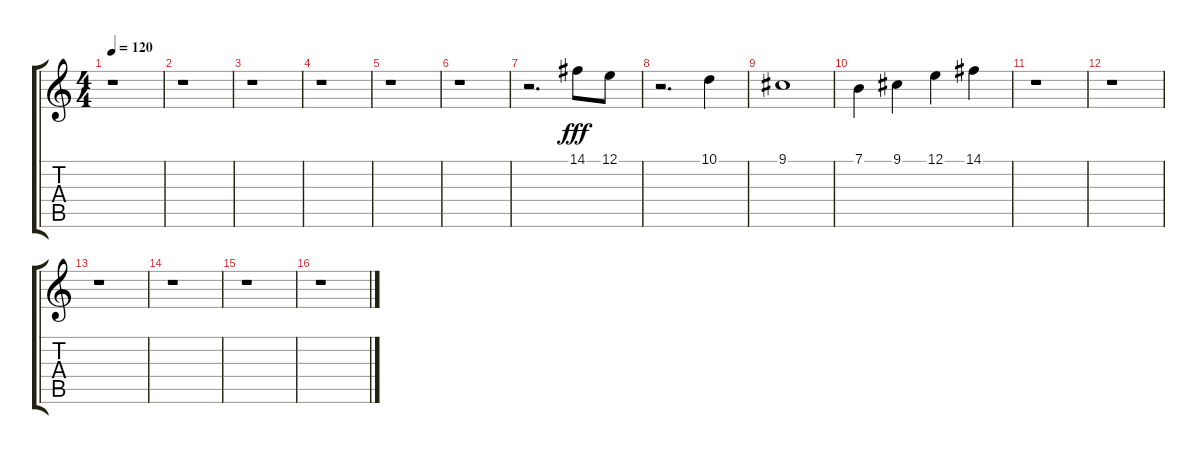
\track "" {instrument electricpiano2}
\staff {score tabs}
\tuning (E4 B3 G3 D3 A2 E2) {hide}
\ts (4 4)
\tempo 120
\clef g2
\ks c
r.1{dy f} |
r.1 |
r.1 |
r.1 |
r.1 |
r.1 |
r.2{d} 14.1.8{dy fff} 12.1.8 |
r.2{d} 10.1.4 |
9.1.1 |
7.1.4 9.1.4 12.1.4 14.1.4 |
r.1 |
r.1 |
r.1 |
r.1 |
r.1 |
r.1
